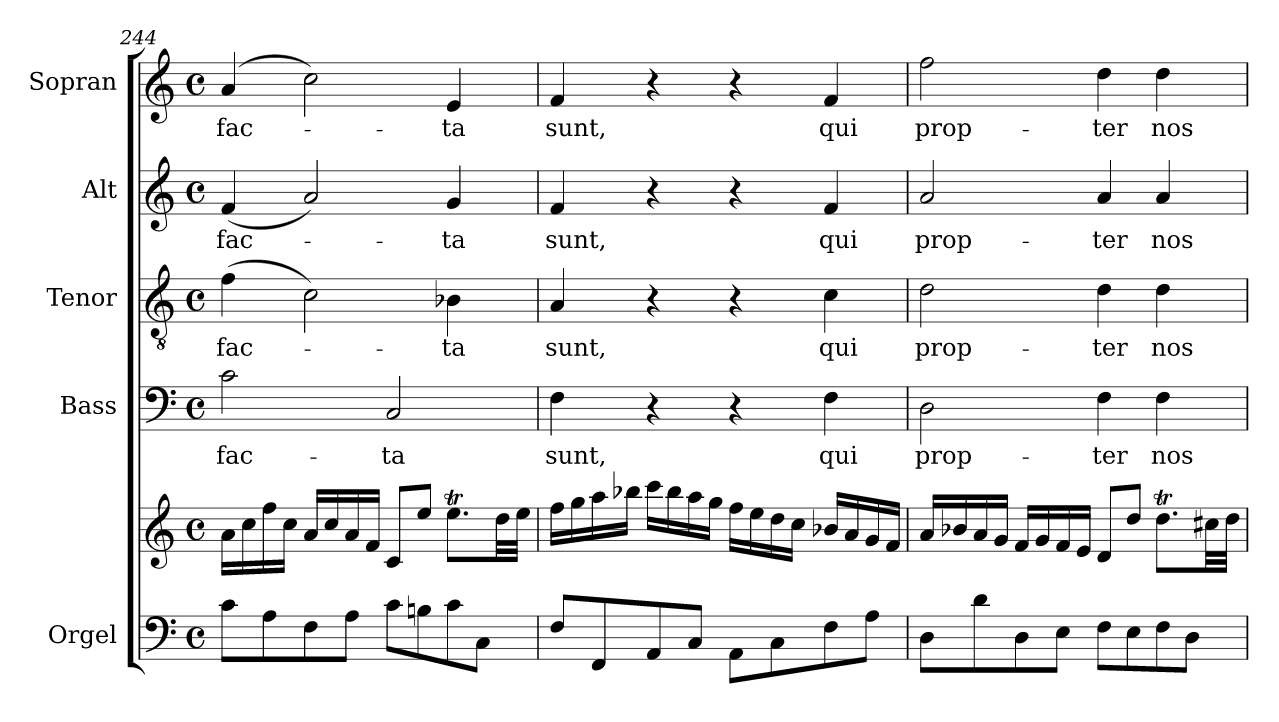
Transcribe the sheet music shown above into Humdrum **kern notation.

**kern	**kern	**kern	**text	**kern	**text	**kern	**text	**kern	**text
*part5	*part5	*part4	*part4	*part3	*part3	*part2	*part2	*part1	*part1
*staff6	*staff5	*staff4	*staff4	*staff3	*staff3	*staff2	*staff2	*staff1	*staff1
*I"Orgel	*	*I"Bass	*	*I"Tenor	*	*I"Alt	*	*I"Sopran	*
*I'Org.	*	*I'B.	*	*I'T.	*	*I'A.	*	*I'S.	*
*clefF4	*clefG2	*clefF4	*	*clefGv2	*	*clefG2	*	*clefG2	*
*k[]	*k[]	*k[]	*	*k[]	*	*k[]	*	*k[]	*
*C:	*C:	*C:	*	*C:	*	*C:	*	*C:	*
*M4/4	*M4/4	*M4/4	*	*M4/4	*	*M4/4	*	*M4/4	*
*met(c)	*met(c)	*met(c)	*	*met(c)	*	*met(c)	*	*met(c)	*
=244	=244	=244	=244	=244	=244	=244	=244	=244	=244
!	!	!	!LO:LY:b	!	!LO:LY:b	!	!LO:LY:b	!	!LO:LY:b
8c\L	16a\LL	2c\	fac-	(>4f\	fac-	(<4f/	fac-	(4a/	fac-
.	16cc\	.	.	.	.	.	.	.	.
8A\	16ff\	.	.	.	.	.	.	.	.
.	16cc\JJ	.	.	.	.	.	.	.	.
8F\	16a/LL	.	.	2c\)	.	2a/)	.	2cc\)	.
.	16cc/	.	.	.	.	.	.	.	.
8A\J	16a/	.	.	.	.	.	.	.	.
.	16f/JJ	.	.	.	.	.	.	.	.
!	!	!	!LO:LY:b	!	!	!	!	!	!
8c\L	8c/L	2C/	-ta	.	.	.	.	.	.
8Bn\	8ee/J	.	.	.	.	.	.	.	.
!	!	!	!	!	!LO:LY:b	!	!LO:LY:b	!	!LO:LY:b
8c\	8.eet\L	.	.	4B-X\	-ta	4g/	-ta	4e/	-ta
8C\J	.	.	.	.	.	.	.	.	.
.	32dd\LL	.	.	.	.	.	.	.	.
.	32ee\JJJ	.	.	.	.	.	.	.	.
=245	=245	=245	=245	=245	=245	=245	=245	=245	=245
!	!	!	!LO:LY:b	!	!LO:LY:b	!	!LO:LY:b	!	!LO:LY:b
8F/L	16ff\LL	4F\	sunt,	4A/	sunt,	4f/	sunt,	4f/	sunt,
.	16gg\	.	.	.	.	.	.	.	.
8FF/	16aa\	.	.	.	.	.	.	.	.
.	16bb-X\JJ	.	.	.	.	.	.	.	.
8AA/	16ccc\LL	4r	.	4r	.	4r	.	4r	.
.	16bb-\	.	.	.	.	.	.	.	.
8C/J	16aa\	.	.	.	.	.	.	.	.
.	16gg\JJ	.	.	.	.	.	.	.	.
8AA\L	16ff\LL	4r	.	4r	.	4r	.	4r	.
.	16ee\	.	.	.	.	.	.	.	.
8C\	16dd\	.	.	.	.	.	.	.	.
.	16cc\JJ	.	.	.	.	.	.	.	.
!	!	!	!LO:LY:b	!	!LO:LY:b	!	!LO:LY:b	!	!LO:LY:b
8F\	16b-X/LL	4F\	qui	4c\	qui	4f/	qui	4f/	qui
.	16a/	.	.	.	.	.	.	.	.
8A\J	16g/	.	.	.	.	.	.	.	.
.	16f/JJ	.	.	.	.	.	.	.	.
=246	=246	=246	=246	=246	=246	=246	=246	=246	=246
!	!	!	!LO:LY:b	!	!LO:LY:b	!	!LO:LY:b	!	!LO:LY:b
8D\L	16a/LL	2D\	prop-	2d\	prop-	2a/	prop-	2ff\	prop-
.	16b-X/	.	.	.	.	.	.	.	.
8d\	16a/	.	.	.	.	.	.	.	.
.	16g/JJ	.	.	.	.	.	.	.	.
8D\	16f/LL	.	.	.	.	.	.	.	.
.	16g/	.	.	.	.	.	.	.	.
8E\J	16f/	.	.	.	.	.	.	.	.
.	16e/JJ	.	.	.	.	.	.	.	.
!	!	!	!LO:LY:b	!	!LO:LY:b	!	!LO:LY:b	!	!LO:LY:b
8F\L	8d/L	4F\	-ter	4d\	-ter	4a/	-ter	4dd\	-ter
8E\	8dd/J	.	.	.	.	.	.	.	.
!	!	!	!LO:LY:b	!	!LO:LY:b	!	!LO:LY:b	!	!LO:LY:b
8F\	8.ddT\L	4F\	nos	4d\	nos	4a/	nos	4dd\	nos
8D\J	.	.	.	.	.	.	.	.	.
.	32cc#X\LL	.	.	.	.	.	.	.	.
.	32dd\JJJ	.	.	.	.	.	.	.	.
=	=	=	=	=	=	=	=	=	=
*-	*-	*-	*-	*-	*-	*-	*-	*-	*-
